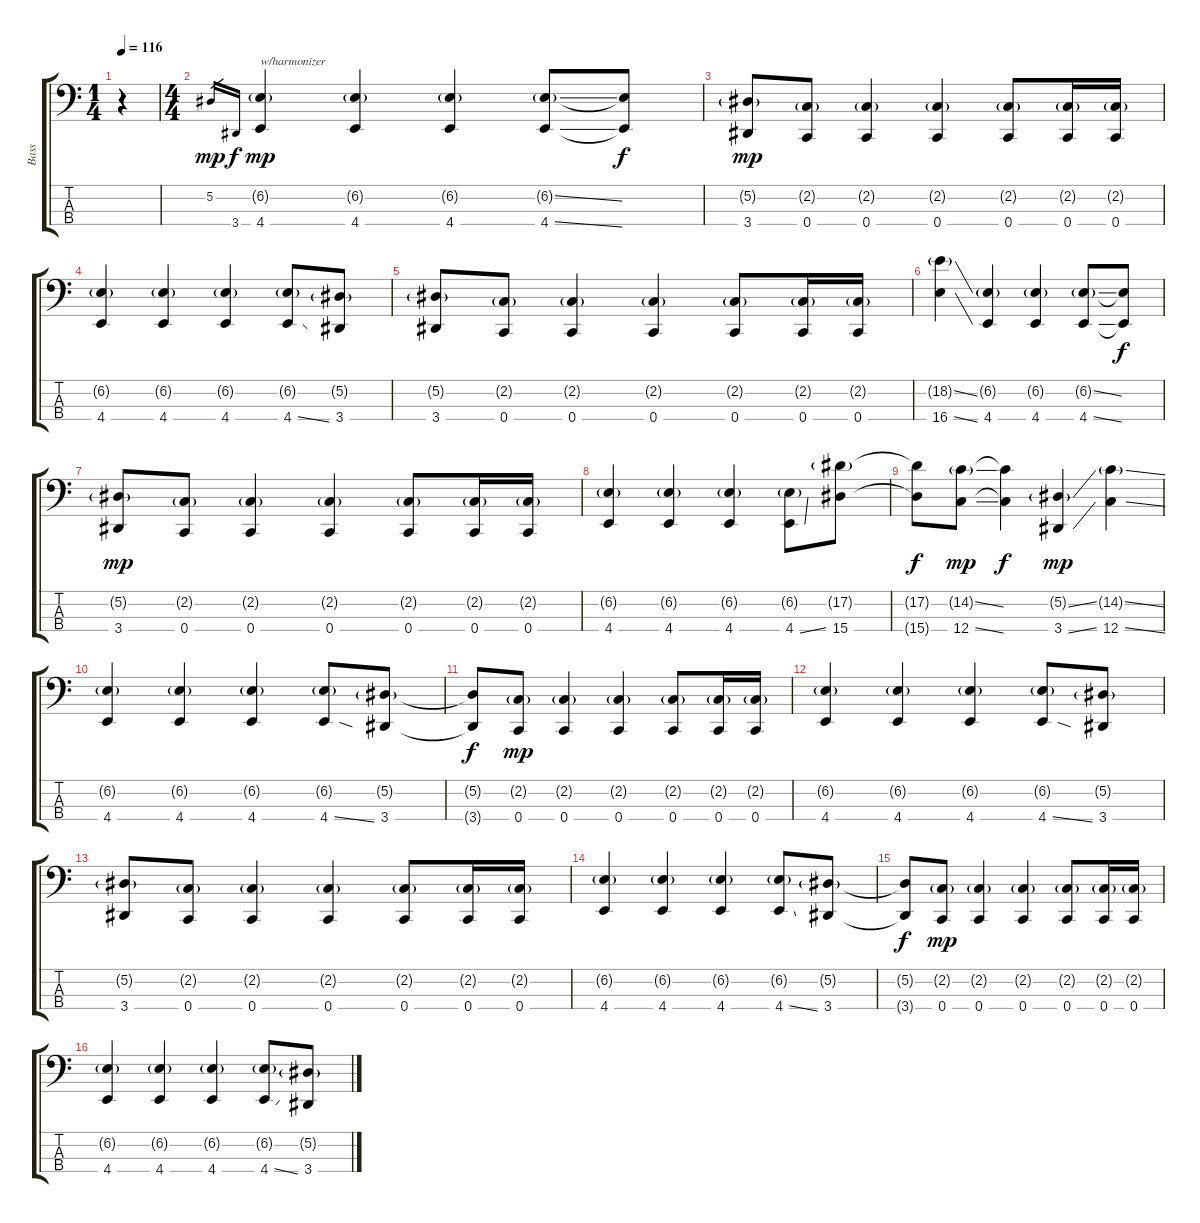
\track ("Bass" "Bass") {instrument electricbassfinger}
\staff {score tabs}
\tuning (Eb2 Bb1 F1 C1) {hide}
\ts (1 4)
\tempo 116
\clef f4
\ks c
r.4{dy mp instrument electricbassfinger} |
\ts (4 4)
5.2.16{gr} 3.4.16{gr dy f} (6.2{g} 4.4).4{txt "w/harmonizer" dy mp} (6.2{g} 4.4).4 (6.2{g} 4.4).4 (6.2{ss g} 4.4{ss}).8 (6.2{t} 4.4{t}).8{dy f} |
(5.2{g} 3.4).8{dy mp} (2.2{g} 0.4).8 (2.2{g} 0.4).4 (2.2{g} 0.4).4 (2.2{g} 0.4).8 (2.2{g} 0.4).16 (2.2{g} 0.4).16 |
(6.2{g} 4.4).4 (6.2{g} 4.4).4 (6.2{g} 4.4).4 (6.2{g} 4.4{ss}).8 (5.2{g} 3.4).8 |
(5.2{g} 3.4).8 (2.2{g} 0.4).8 (2.2{g} 0.4).4 (2.2{g} 0.4).4 (2.2{g} 0.4).8 (2.2{g} 0.4).16 (2.2{g} 0.4).16 |
(18.2{ss g} 16.4{ss}).4 (6.2{g} 4.4).4 (6.2{g} 4.4).4 (6.2{ss g} 4.4{ss}).8 (6.2{t} 4.4{t}).8{dy f} |
(5.2{g} 3.4).8{dy mp} (2.2{g} 0.4).8 (2.2{g} 0.4).4 (2.2{g} 0.4).4 (2.2{g} 0.4).8 (2.2{g} 0.4).16 (2.2{g} 0.4).16 |
(6.2{g} 4.4).4 (6.2{g} 4.4).4 (6.2{g} 4.4).4 (6.2{g} 4.4{ss}).8 (17.2{g} 15.4).8 |
(17.2{t} 15.4{t}).8{dy f} (14.2{ss g} 12.4{ss}).8{dy mp} (14.2{t} 12.4{t}).4{dy f} (5.2{ss g} 3.4{ss}).4{dy mp} (14.2{ss g} 12.4{ss}).4 |
(6.2{g} 4.4).4 (6.2{g} 4.4).4 (6.2{g} 4.4).4 (6.2{g} 4.4{ss}).8 (5.2{g} 3.4).8 |
(5.2{t} 3.4{t}).8{dy f} (2.2{g} 0.4).8{dy mp} (2.2{g} 0.4).4 (2.2{g} 0.4).4 (2.2{g} 0.4).8 (2.2{g} 0.4).16 (2.2{g} 0.4).16 |
(6.2{g} 4.4).4 (6.2{g} 4.4).4 (6.2{g} 4.4).4 (6.2{g} 4.4{ss}).8 (5.2{g} 3.4).8 |
(5.2{g} 3.4).8 (2.2{g} 0.4).8 (2.2{g} 0.4).4 (2.2{g} 0.4).4 (2.2{g} 0.4).8 (2.2{g} 0.4).16 (2.2{g} 0.4).16 |
(6.2{g} 4.4).4 (6.2{g} 4.4).4 (6.2{g} 4.4).4 (6.2{g} 4.4{ss}).8 (5.2{g} 3.4).8 |
(5.2{t} 3.4{t}).8{dy f} (2.2{g} 0.4).8{dy mp} (2.2{g} 0.4).4 (2.2{g} 0.4).4 (2.2{g} 0.4).8 (2.2{g} 0.4).16 (2.2{g} 0.4).16 |
(6.2{g} 4.4).4 (6.2{g} 4.4).4 (6.2{g} 4.4).4 (6.2{g} 4.4{ss}).8 (5.2{g} 3.4).8
